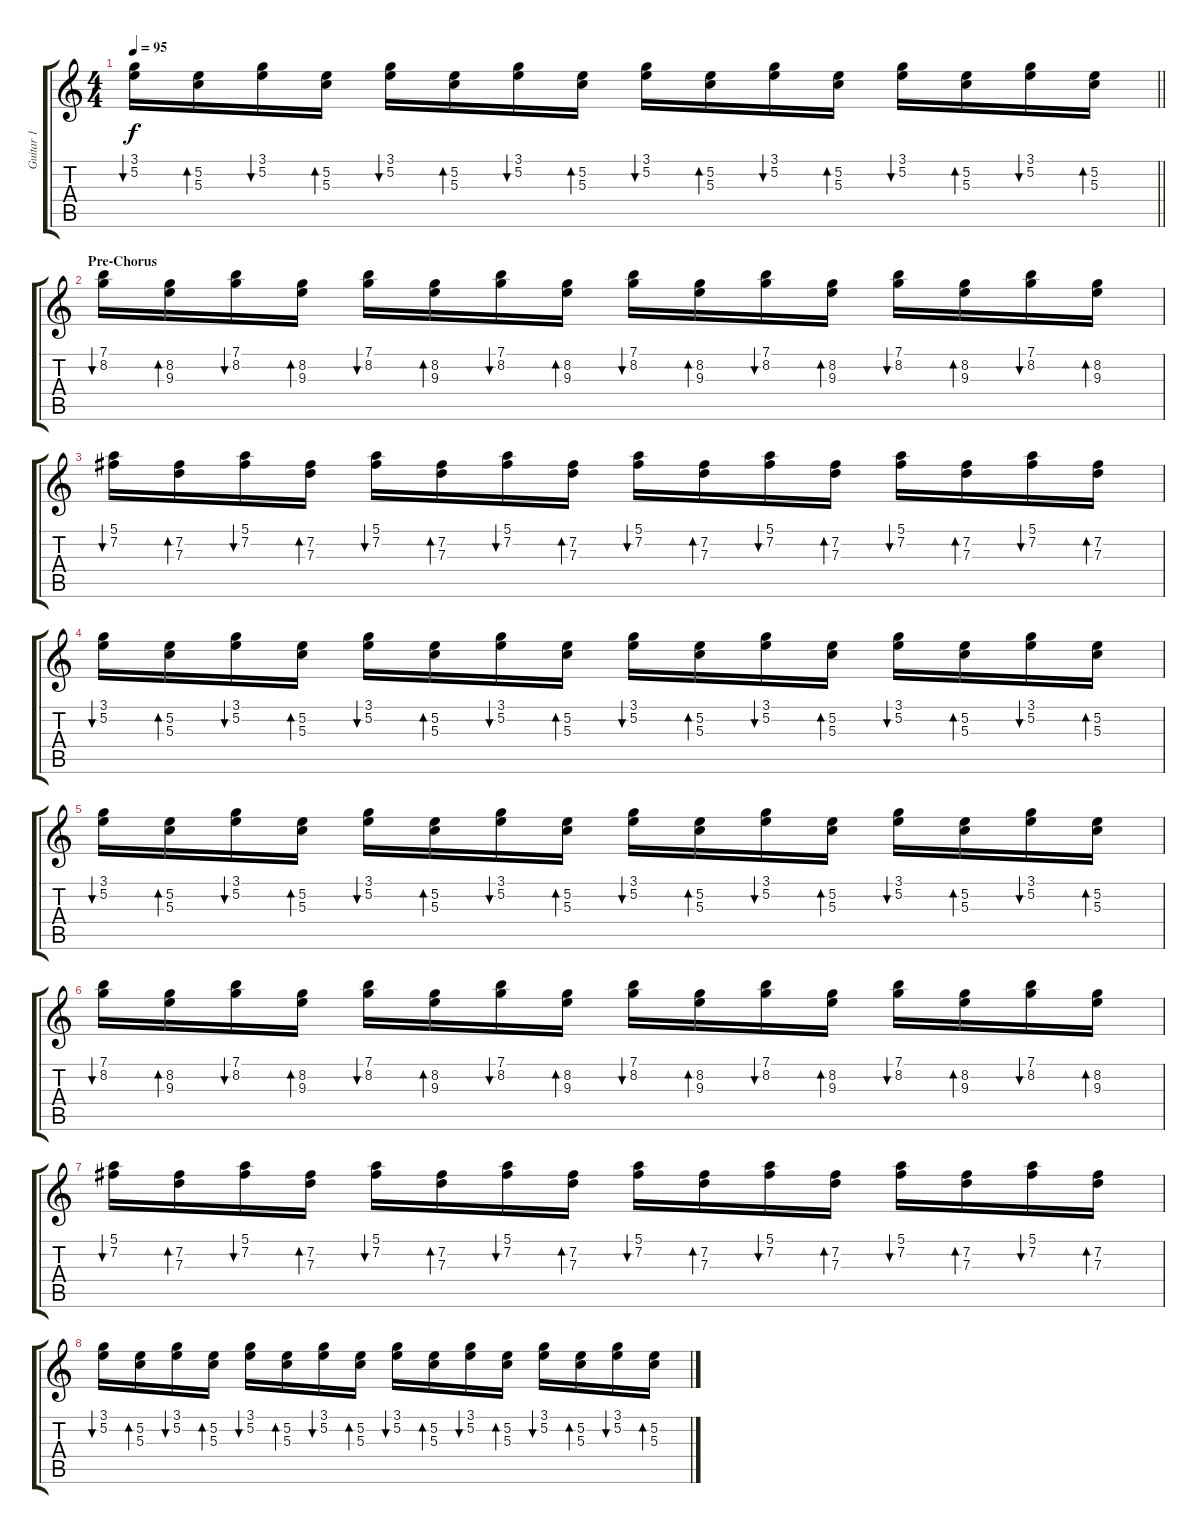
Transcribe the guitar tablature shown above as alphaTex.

\track ("Guitar 1" "Guitar 1") {instrument overdrivenguitar}
\staff {score tabs}
\tuning (E4 B3 G3 D3 A2 E2) {hide}
\ts (4 4)
\tempo 95
\clef g2
\barLineRight lightlight
\ks c
(3.1 5.2).16{bu 120 dy f} (5.2 5.3).16{bd 120} (3.1 5.2).16{bu 120} (5.2 5.3).16{bd 120} (3.1 5.2).16{bu 120} (5.2 5.3).16{bd 120} (3.1 5.2).16{bu 120} (5.2 5.3).16{bd 120} (3.1 5.2).16{bu 120} (5.2 5.3).16{bd 120} (3.1 5.2).16{bu 120} (5.2 5.3).16{bd 120} (3.1 5.2).16{bu 120} (5.2 5.3).16{bd 120} (3.1 5.2).16{bu 120} (5.2 5.3).16{bd 120} |
\section ("" "Pre-Chorus")
(7.1 8.2).16{bu 120} (8.2 9.3).16{bd 120} (7.1 8.2).16{bu 120} (8.2 9.3).16{bd 120} (7.1 8.2).16{bu 120} (8.2 9.3).16{bd 120} (7.1 8.2).16{bu 120} (8.2 9.3).16{bd 120} (7.1 8.2).16{bu 120} (8.2 9.3).16{bd 120} (7.1 8.2).16{bu 120} (8.2 9.3).16{bd 120} (7.1 8.2).16{bu 120} (8.2 9.3).16{bd 120} (7.1 8.2).16{bu 120} (8.2 9.3).16{bd 120} |
(5.1 7.2).16{bu 120} (7.2 7.3).16{bd 120} (5.1 7.2).16{bu 120} (7.2 7.3).16{bd 120} (5.1 7.2).16{bu 120} (7.2 7.3).16{bd 120} (5.1 7.2).16{bu 120} (7.2 7.3).16{bd 120} (5.1 7.2).16{bu 120} (7.2 7.3).16{bd 120} (5.1 7.2).16{bu 120} (7.2 7.3).16{bd 120} (5.1 7.2).16{bu 120} (7.2 7.3).16{bd 120} (5.1 7.2).16{bu 120} (7.2 7.3).16{bd 120} |
(3.1 5.2).16{bu 120} (5.2 5.3).16{bd 120} (3.1 5.2).16{bu 120} (5.2 5.3).16{bd 120} (3.1 5.2).16{bu 120} (5.2 5.3).16{bd 120} (3.1 5.2).16{bu 120} (5.2 5.3).16{bd 120} (3.1 5.2).16{bu 120} (5.2 5.3).16{bd 120} (3.1 5.2).16{bu 120} (5.2 5.3).16{bd 120} (3.1 5.2).16{bu 120} (5.2 5.3).16{bd 120} (3.1 5.2).16{bu 120} (5.2 5.3).16{bd 120} |
(3.1 5.2).16{bu 120} (5.2 5.3).16{bd 120} (3.1 5.2).16{bu 120} (5.2 5.3).16{bd 120} (3.1 5.2).16{bu 120} (5.2 5.3).16{bd 120} (3.1 5.2).16{bu 120} (5.2 5.3).16{bd 120} (3.1 5.2).16{bu 120} (5.2 5.3).16{bd 120} (3.1 5.2).16{bu 120} (5.2 5.3).16{bd 120} (3.1 5.2).16{bu 120} (5.2 5.3).16{bd 120} (3.1 5.2).16{bu 120} (5.2 5.3).16{bd 120} |
(7.1 8.2).16{bu 120} (8.2 9.3).16{bd 120} (7.1 8.2).16{bu 120} (8.2 9.3).16{bd 120} (7.1 8.2).16{bu 120} (8.2 9.3).16{bd 120} (7.1 8.2).16{bu 120} (8.2 9.3).16{bd 120} (7.1 8.2).16{bu 120} (8.2 9.3).16{bd 120} (7.1 8.2).16{bu 120} (8.2 9.3).16{bd 120} (7.1 8.2).16{bu 120} (8.2 9.3).16{bd 120} (7.1 8.2).16{bu 120} (8.2 9.3).16{bd 120} |
(5.1 7.2).16{bu 120} (7.2 7.3).16{bd 120} (5.1 7.2).16{bu 120} (7.2 7.3).16{bd 120} (5.1 7.2).16{bu 120} (7.2 7.3).16{bd 120} (5.1 7.2).16{bu 120} (7.2 7.3).16{bd 120} (5.1 7.2).16{bu 120} (7.2 7.3).16{bd 120} (5.1 7.2).16{bu 120} (7.2 7.3).16{bd 120} (5.1 7.2).16{bu 120} (7.2 7.3).16{bd 120} (5.1 7.2).16{bu 120} (7.2 7.3).16{bd 120} |
(3.1 5.2).16{bu 120} (5.2 5.3).16{bd 120} (3.1 5.2).16{bu 120} (5.2 5.3).16{bd 120} (3.1 5.2).16{bu 120} (5.2 5.3).16{bd 120} (3.1 5.2).16{bu 120} (5.2 5.3).16{bd 120} (3.1 5.2).16{bu 120} (5.2 5.3).16{bd 120} (3.1 5.2).16{bu 120} (5.2 5.3).16{bd 120} (3.1 5.2).16{bu 120} (5.2 5.3).16{bd 120} (3.1 5.2).16{bu 120} (5.2 5.3).16{bd 120}
